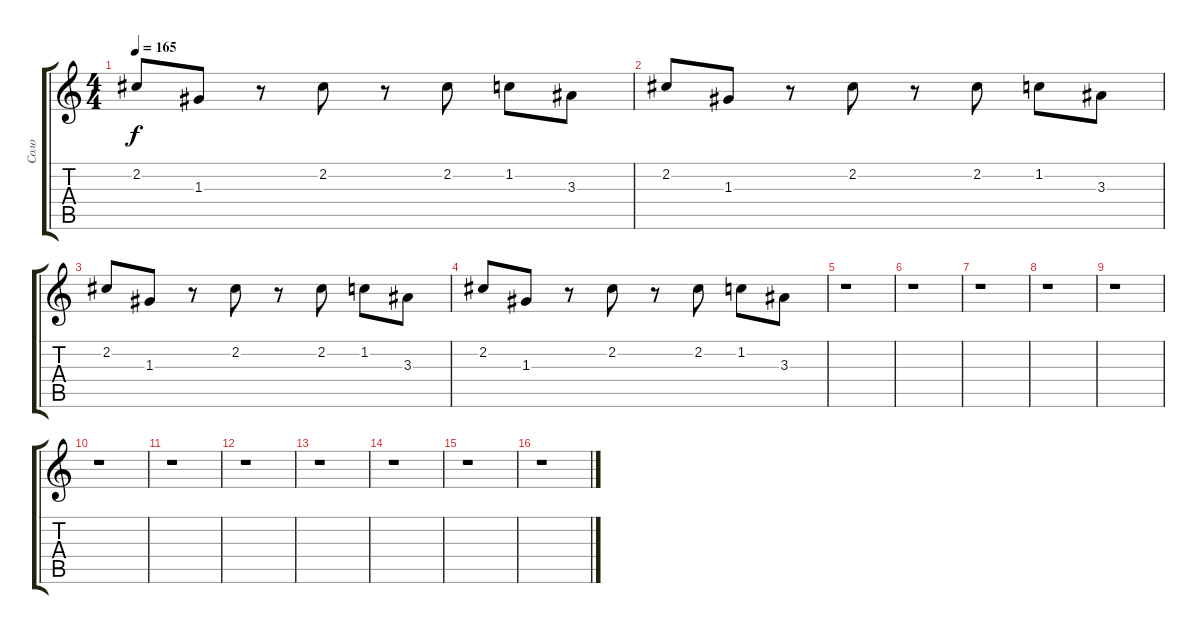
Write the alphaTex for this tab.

\track ("Соло" "Соло") {instrument distortionguitar}
\staff {score tabs}
\tuning (E4 B3 G3 D3 A2 E2) {hide}
\ts (4 4)
\tempo 165
\clef g2
\ks c
2.2.8{dy f} 1.3.8 r.8 2.2.8 r.8 2.2.8 1.2.8 3.3.8 |
2.2.8 1.3.8 r.8 2.2.8 r.8 2.2.8 1.2.8 3.3.8 |
2.2.8 1.3.8 r.8 2.2.8 r.8 2.2.8 1.2.8 3.3.8 |
2.2.8 1.3.8 r.8 2.2.8 r.8 2.2.8 1.2.8 3.3.8 |
r.1 |
r.1 |
r.1 |
r.1 |
r.1 |
r.1 |
r.1 |
r.1 |
r.1 |
r.1 |
r.1 |
r.1
